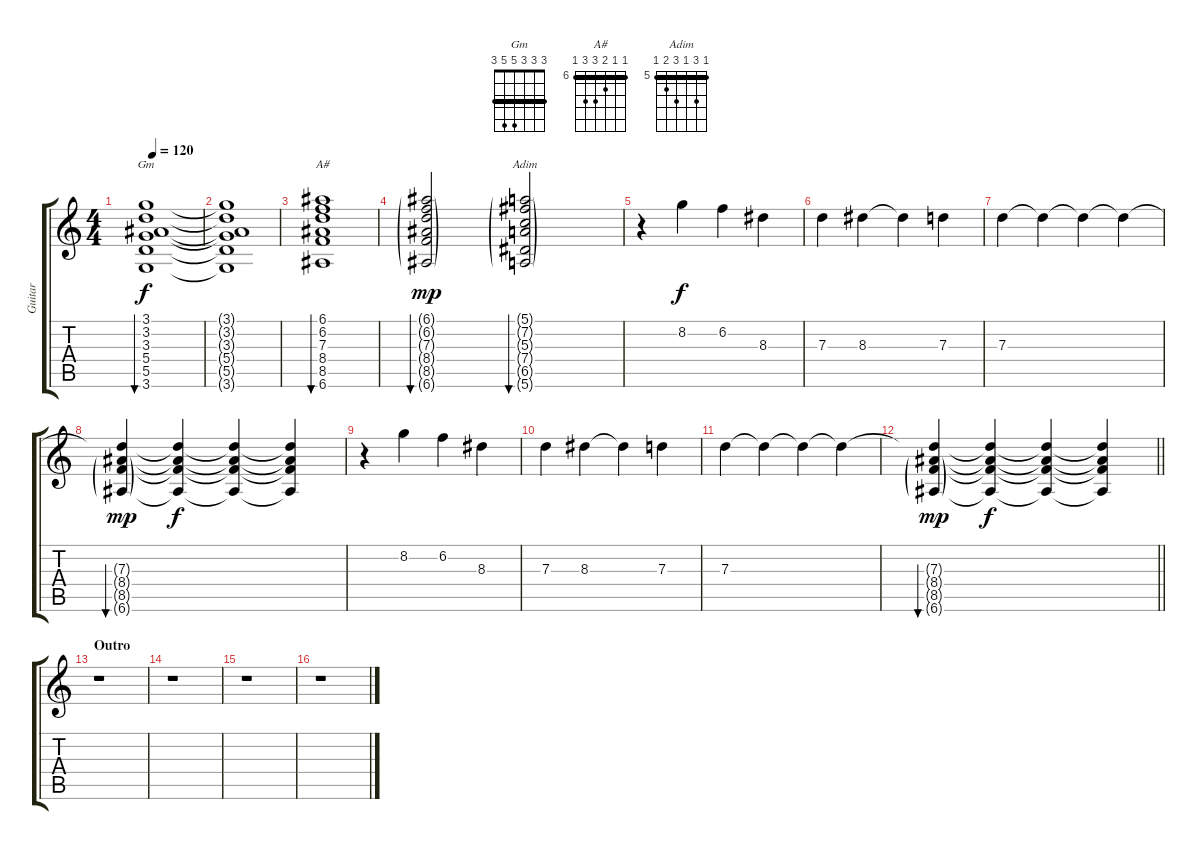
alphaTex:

\track ("Guitar" "Guitar") {instrument electricguitarjazz}
\staff {score tabs}
\tuning (E4 B3 G3 D3 A2 E2) {hide}
\chord ("Gm" 3 3 3 5 5 3) {barre 3}
\chord ("A#" 6 6 7 8 8 6) {firstfret 6 barre 6}
\chord ("Adim" 5 7 5 7 6 5) {firstfret 5 barre 5}
\ts (4 4)
\tempo 120
\clef g2
\ks c
(3.1 3.2 3.3 5.4 5.5 3.6).1{bu 120 ch "Gm" dy f instrument acousticguitarsteel} |
(3.1{t} 3.2{t} 3.3{t} 5.4{t} 5.5{t} 3.6{t}).1 |
(6.1 6.2 7.3 8.4 8.5 6.6).1{bu 120 ch "A#"} |
(6.1{g} 6.2{g} 7.3{g} 8.4{g} 8.5{g} 6.6{g}).2{bu 120 dy mp} (5.1{g} 7.2{g} 5.3{g} 7.4{g} 6.5{g} 5.6{g}).2{bu 120 ch "Adim"} |
r.4{instrument electricguitarjazz} 8.2.4{dy f} 6.2.4 8.3.4 |
7.3.4 8.3.4 8.3{t}.4 7.3.4 |
7.3.4 7.3{t}.4 7.3{t}.4 7.3{t}.4 |
(7.3{t} 8.4{g} 8.5{g} 6.6{g}).4{bu 30 dy mp} (7.3{t} 8.4{t} 8.5{t} 6.6{t}).4{dy f} (7.3{t} 8.4{t} 8.5{t} 6.6{t}).4 (7.3{t} 8.4{t} 8.5{t} 6.6{t}).4 |
r.4{instrument electricguitarjazz} 8.2.4 6.2.4 8.3.4 |
7.3.4 8.3.4 8.3{t}.4 7.3.4 |
7.3.4 7.3{t}.4 7.3{t}.4 7.3{t}.4 |
\barLineRight lightlight
(7.3{t} 8.4{g} 8.5{g} 6.6{g}).4{bu 30 dy mp} (7.3{t} 8.4{t} 8.5{t} 6.6{t}).4{dy f} (7.3{t} 8.4{t} 8.5{t} 6.6{t}).4 (7.3{t} 8.4{t} 8.5{t} 6.6{t}).4 |
\section ("" "Outro")
r.1 |
r.1 |
r.1 |
r.1
